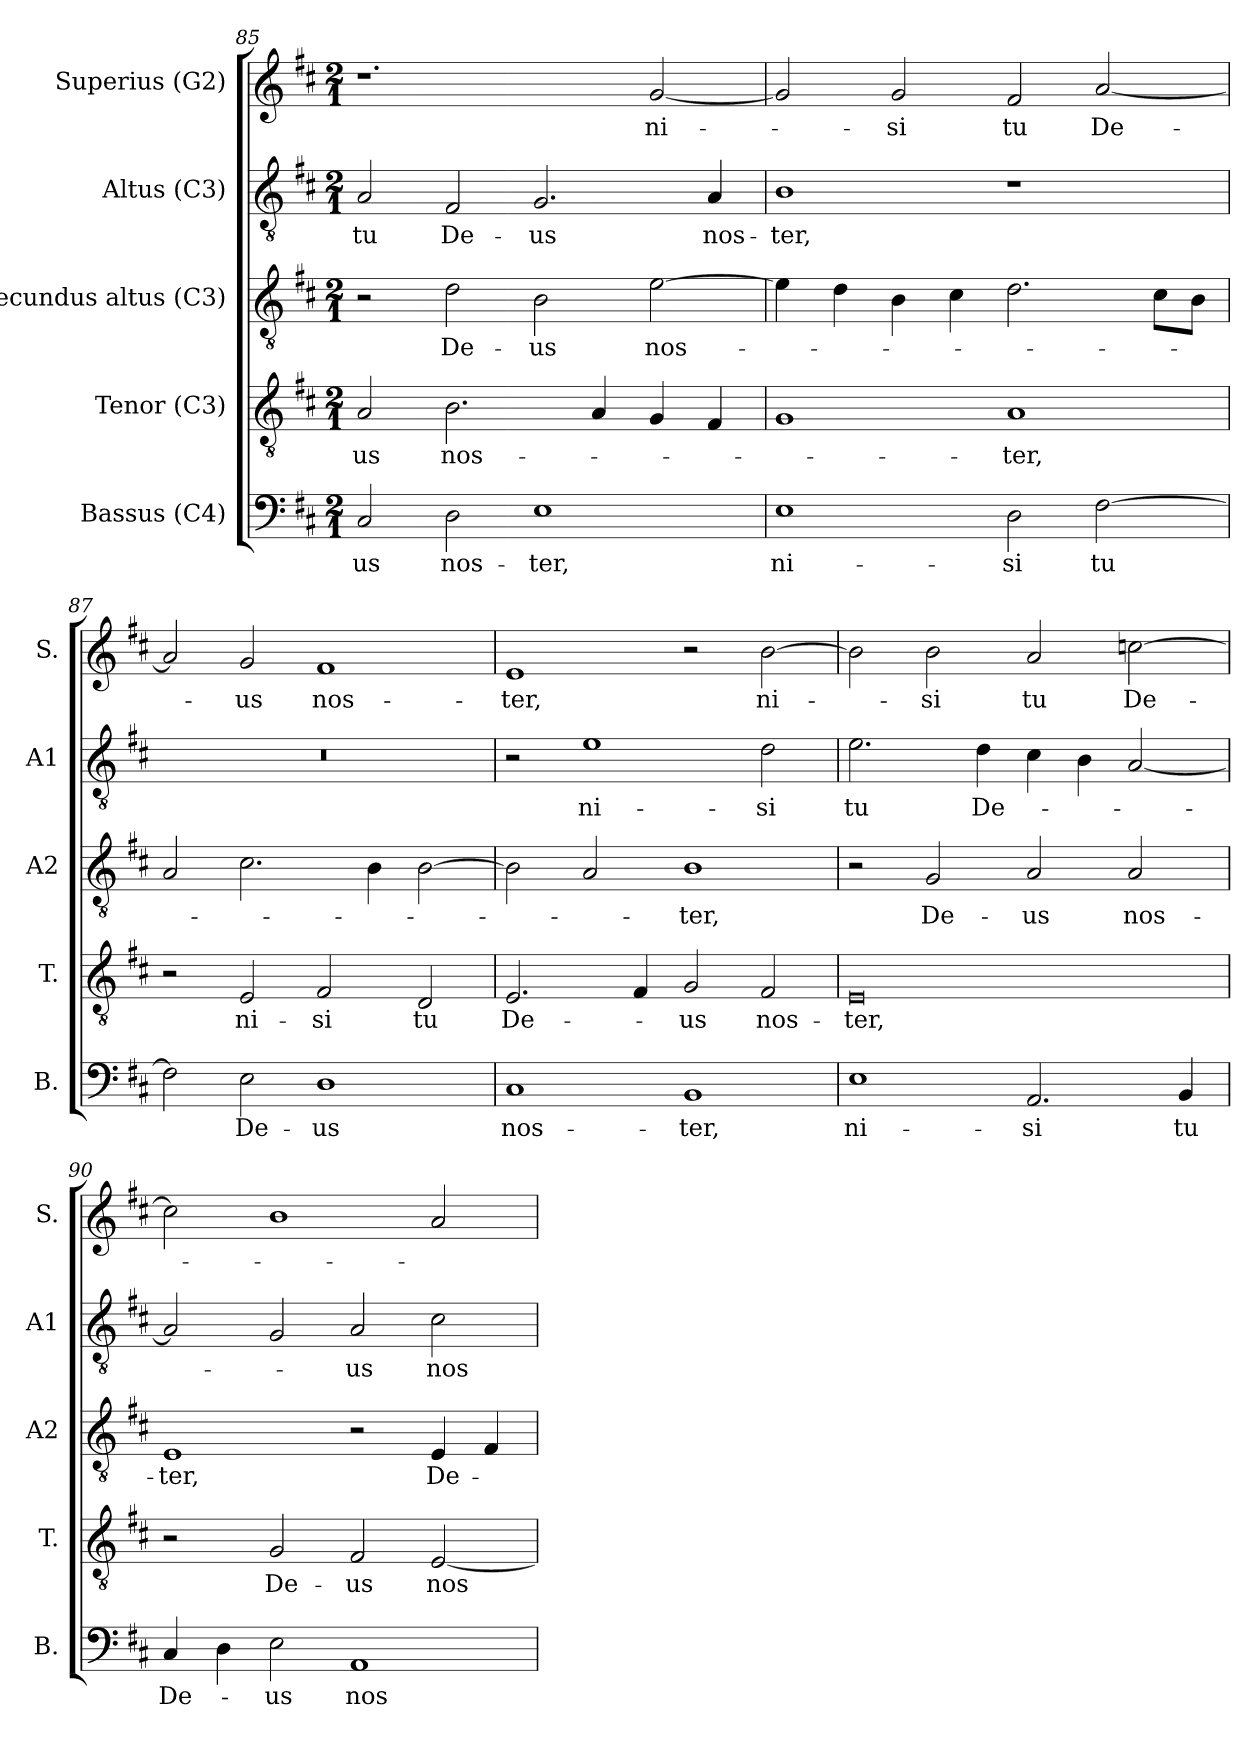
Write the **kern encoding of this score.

**kern	**text	**kern	**text	**kern	**text	**kern	**text	**kern	**text
*part5	*part5	*part4	*part4	*part3	*part3	*part2	*part2	*part1	*part1
*staff5	*staff5	*staff4	*staff4	*staff3	*staff3	*staff2	*staff2	*staff1	*staff1
*I"Bassus (C4)	*	*I"Tenor (C3)	*	*I"Secundus altus (C3)	*	*I"Altus (C3)	*	*I"Superius (G2)	*
*I'B.	*	*I'T.	*	*I'A2	*	*I'A1	*	*I'S.	*
!!LO:PB:g=z
*clefF4	*	*clefGv2	*	*clefGv2	*	*clefGv2	*	*clefG2	*
*	*	*ITrd7c12	*	*ITrd7c12	*	*	*	*	*
*k[f#c#]	*	*k[f#c#]	*	*k[f#c#]	*	*k[f#c#]	*	*k[f#c#]	*
*D:	*	*D:	*	*D:	*	*D:	*	*D:	*
*M2/1	*	*M2/1	*	*M2/1	*	*M2/1	*	*M2/1	*
=85	=85	=85	=85	=85	=85	=85	=85	=85	=85
!	!LO:LY:b:color=#000000	!	!	!	!	!	!	!	!
!	!	!	!LO:LY:b:color=#000000	!	!	!	!	!	!
!	!	!	!	!	!	!	!LO:LY:b:color=#000000	!	!
2C#i/	-us	2AAi/	-us	2r	.	2Ai/	tu	1.r	.
!	!LO:LY:b:color=#000000	!	!	!	!	!	!	!	!
!	!	!	!LO:LY:b:color=#000000	!	!	!	!	!	!
!	!	!	!	!	!LO:LY:b:color=#000000	!	!	!	!
!	!	!	!	!	!	!	!LO:LY:b:color=#000000	!	!
2Di\	nos-	2.BBi\	nos-	2Di\	De-	2F#i/	De-	.	.
!	!LO:LY:b:color=#000000	!	!	!	!	!	!	!	!
!	!	!	!	!	!LO:LY:b:color=#000000	!	!	!	!
!	!	!	!	!	!	!	!LO:LY:b:color=#000000	!	!
1Ei	-ter,	.	.	2BBi\	-us	2.Gi/	-us	.	.
.	.	4AAi/	.	.	.	.	.	.	.
!	!	!	!	!	!LO:LY:b:color=#000000	!	!	!	!
!	!	!	!	!	!	!	!	!	!LO:LY:b:color=#000000
.	.	4GGi/	.	[2Ei\	nos-	.	.	[2gi/	ni-
!	!	!	!	!	!	!	!LO:LY:b:color=#000000	!	!
.	.	4FF#i/	.	.	.	4Ai/	nos-	.	.
=86	=86	=86	=86	=86	=86	=86	=86	=86	=86
!	!LO:LY:b:color=#000000	!	!	!	!	!	!	!	!
!	!	!	!	!	!	!	!LO:LY:b:color=#000000	!	!
1Ei	ni-	1GGi	.	4Ei\]	.	1Bi	-ter,	2gi/]	.
.	.	.	.	4Di\	.	.	.	.	.
!	!	!	!	!	!	!	!	!	!LO:LY:b:color=#000000
.	.	.	.	4BBi\	.	.	.	2gi/	-si
.	.	.	.	4C#i\	.	.	.	.	.
!	!LO:LY:b:color=#000000	!	!	!	!	!	!	!	!
!	!	!	!LO:LY:b:color=#000000	!	!	!	!	!	!
!	!	!	!	!	!	!	!	!	!LO:LY:b:color=#000000
2Di\	-si	1AAi	-ter,	2.Di\	.	1r	.	2f#i/	tu
!	!LO:LY:b:color=#000000	!	!	!	!	!	!	!	!
!	!	!	!	!	!	!	!	!	!LO:LY:b:color=#000000
[2F#i\	tu	.	.	.	.	.	.	[2ai/	De-
.	.	.	.	8C#i\L	.	.	.	.	.
.	.	.	.	8BBi\J	.	.	.	.	.
=87	=87	=87	=87	=87	=87	=87	=87	=87	=87
!	!	!	!	!	!	!LO:N:vis=1	!	!	!
2F#i\]	.	2r	.	2AAi/	.	0r	.	2ai/]	.
!	!LO:LY:b:color=#000000	!	!	!	!	!	!	!	!
!	!	!	!LO:LY:b:color=#000000	!	!	!	!	!	!
!	!	!	!	!	!	!	!	!	!LO:LY:b:color=#000000
2Ei\	De-	2EEi/	ni-	2.C#i\	.	.	.	2gi/	-us
!	!LO:LY:b:color=#000000	!	!	!	!	!	!	!	!
!	!	!	!LO:LY:b:color=#000000	!	!	!	!	!	!
!	!	!	!	!	!	!	!	!	!LO:LY:b:color=#000000
1Di	-us	2FF#i/	-si	.	.	.	.	1f#i	nos-
.	.	.	.	4BBi\	.	.	.	.	.
!	!	!	!LO:LY:b:color=#000000	!	!	!	!	!	!
.	.	2DDi/	tu	[2BBi\	.	.	.	.	.
=88	=88	=88	=88	=88	=88	=88	=88	=88	=88
!	!LO:LY:b:color=#000000	!	!	!	!	!	!	!	!
!	!	!	!LO:LY:b:color=#000000	!	!	!	!	!	!
!	!	!	!	!	!	!	!	!	!LO:LY:b:color=#000000
1C#i	nos-	2.EEi/	De-	2BBi\]	.	2r	.	1ei	-ter,
!	!	!	!	!	!	!	!LO:LY:b:color=#000000	!	!
.	.	.	.	2AAi/	.	1ei	ni-	.	.
.	.	4FF#i/	.	.	.	.	.	.	.
!	!LO:LY:b:color=#000000	!	!	!	!	!	!	!	!
!	!	!	!LO:LY:b:color=#000000	!	!	!	!	!	!
!	!	!	!	!	!LO:LY:b:color=#000000	!	!	!	!
1BBi	-ter,	2GGi/	-us	1BBi	-ter,	.	.	2r	.
!	!	!	!LO:LY:b:color=#000000	!	!	!	!	!	!
!	!	!	!	!	!	!	!LO:LY:b:color=#000000	!	!
!	!	!	!	!	!	!	!	!	!LO:LY:b:color=#000000
.	.	2FF#i/	nos-	.	.	2di\	-si	[2bi\	ni-
!!LO:LB:g=z
=89	=89	=89	=89	=89	=89	=89	=89	=89	=89
!	!LO:LY:b:color=#000000	!	!	!	!	!	!	!	!
!	!	!	!LO:LY:b:color=#000000	!	!	!	!	!	!
!	!	!	!	!	!	!	!LO:LY:b:color=#000000	!	!
1Ei	ni-	0EEi	-ter,	2r	.	2.ei\	tu	2bi\]	.
!	!	!	!	!	!LO:LY:b:color=#000000	!	!	!	!
!	!	!	!	!	!	!	!	!	!LO:LY:b:color=#000000
.	.	.	.	2GGi/	De-	.	.	2bi\	-si
!	!	!	!	!	!	!	!LO:LY:b:color=#000000	!	!
.	.	.	.	.	.	4di\	De-	.	.
!	!LO:LY:b:color=#000000	!	!	!	!	!	!	!	!
!	!	!	!	!	!LO:LY:b:color=#000000	!	!	!	!
!	!	!	!	!	!	!	!	!	!LO:LY:b:color=#000000
2.AAi/	-si	.	.	2AAi/	-us	4c#i\	.	2ai/	tu
.	.	.	.	.	.	4Bi\	.	.	.
!	!	!	!	!	!LO:LY:b:color=#000000	!	!	!	!
!	!	!	!	!	!	!	!	!	!LO:LY:b:color=#000000
.	.	.	.	2AAi/	nos-	[2Ai/	.	[2cci\	De-
!	!LO:LY:b:color=#000000	!	!	!	!	!	!	!	!
4BBi/	tu	.	.	.	.	.	.	.	.
=90	=90	=90	=90	=90	=90	=90	=90	=90	=90
!	!LO:LY:b:color=#000000	!	!	!	!	!	!	!	!
!	!	!	!	!	!LO:LY:b:color=#000000	!	!	!	!
4C#i/	De-	2r	.	1EEi	-ter,	2Ai/]	.	2cci\]	.
4Di\	.	.	.	.	.	.	.	.	.
!	!LO:LY:b:color=#000000	!	!	!	!	!	!	!	!
!	!	!	!LO:LY:b:color=#000000	!	!	!	!	!	!
2Ei\	-us	2GGi/	De-	.	.	2Gi/	.	1bi	.
!	!LO:LY:b:color=#000000	!	!	!	!	!	!	!	!
!	!	!	!LO:LY:b:color=#000000	!	!	!	!	!	!
!	!	!	!	!	!	!	!LO:LY:b:color=#000000	!	!
1AAi	nos-	2FF#i/	-us	2r	.	2Ai/	-us	.	.
!	!	!	!LO:LY:b:color=#000000	!	!	!	!	!	!
!	!	!	!	!	!LO:LY:b:color=#000000	!	!	!	!
!	!	!	!	!	!	!	!LO:LY:b:color=#000000	!	!
.	.	[2EEi/	nos-	4EEi/	De-	2c#i\	nos-	2ai/	.
.	.	.	.	4FF#i/	.	.	.	.	.
=	=	=	=	=	=	=	=	=	=
*-	*-	*-	*-	*-	*-	*-	*-	*-	*-
